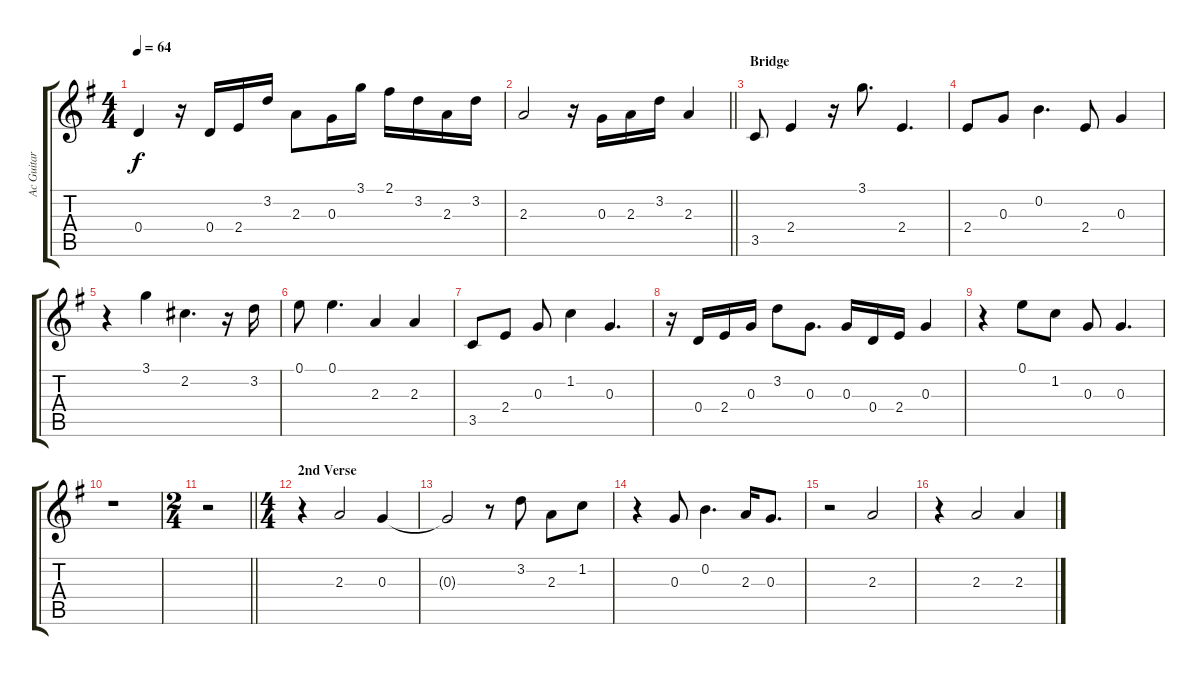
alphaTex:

\track ("Ac Guitar 2" "Ac Guitar ") {instrument acousticguitarnylon}
\staff {score tabs}
\tuning (E4 B3 G3 D3 A2 E2) {hide}
\ts (4 4)
\tempo 64
\clef g2
\ks g
0.4{t}.4{dy f} r.16 0.4.16 2.4.16 3.2.16 2.3.8 0.3.16 3.1.16 2.1.16 3.2.16 2.3.16 3.2.16 |
\barLineRight lightlight
2.3.2 r.16 0.3.16 2.3.16 3.2.16 2.3.4 |
\section ("" "Bridge")
3.5.8 2.4.4 r.16 3.1.8{d} 2.4.4{d} |
2.4.8 0.3.8 0.2.4{d} 2.4.8 0.3.4 |
r.4 3.1.4 2.2.4{d} r.16 3.2.16 |
0.1.8 0.1.4{d} 2.3.4 2.3.4 |
3.5.8 2.4.8 0.3.8 1.2.4 0.3.4{d} |
r.16 0.4.16 2.4.16 0.3.16 3.2.8 0.3.8{d} 0.3.16 0.4.16 2.4.16 0.3.4 |
r.4 0.1.8 1.2.8 0.3.8 0.3.4{d} |
r.1 |
\ts (2 4)
\barLineRight lightlight
r.2 |
\ts (4 4)
\section ("" "2nd Verse")
r.4 2.3.2 0.3.4 |
0.3{t}.2 r.8 3.2.8 2.3.8 1.2.8 |
r.4 0.3.8 0.2.4{d} 2.3.16 0.3.8{d} |
r.2 2.3.2 |
r.4 2.3.2 2.3.4
